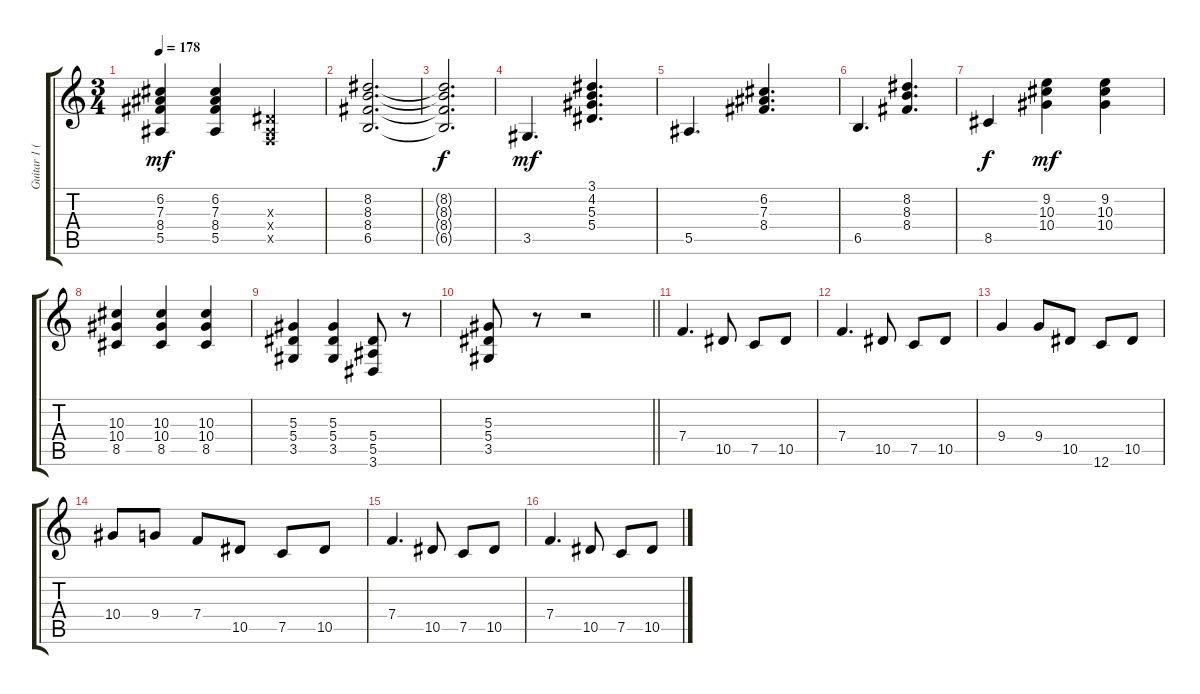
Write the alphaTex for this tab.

\track ("Guitar 1 (Lead)" "Guitar 1 (") {instrument distortionguitar}
\staff {score tabs}
\tuning (C4 G3 Eb3 Bb2 F2 C2) {hide}
\ts (3 4)
\tempo 178
\clef g2
\ks c
(6.2 7.3 8.4 5.5).4{dy mf} (6.2 7.3 8.4 5.5).4 (0.3{x} 0.4{x} 0.5{x}).4 |
(8.2 8.3 8.4 6.5).2{d} |
(8.2{t} 8.3{t} 8.4{t} 6.5{t}).2{d dy f} |
3.5.4{d dy mf} (3.1 4.2 5.3 5.4).4{d} |
5.5.4{d} (6.2 7.3 8.4).4{d} |
6.5.4{d} (8.2 8.3 8.4).4{d} |
8.5.4{dy f} (9.2 10.3 10.4).4{dy mf} (9.2 10.3 10.4).4 |
(10.3 10.4 8.5).4 (10.3 10.4 8.5).4 (10.3 10.4 8.5).4 |
(5.3 5.4 3.5).4 (5.3 5.4 3.5).4 (5.4 5.5 3.6).8 r.8 |
\barLineRight lightlight
(5.3 5.4 3.5).8 r.8 r.2 |
7.4.4{d volume 16 balance 8} 10.5.8 7.5.8 10.5.8 |
7.4.4{d} 10.5.8 7.5.8 10.5.8 |
9.4.4 9.4.8 10.5.8 12.6.8 10.5.8 |
10.4.8 9.4.8 7.4.8 10.5.8 7.5.8 10.5.8 |
7.4.4{d} 10.5.8 7.5.8 10.5.8 |
7.4.4{d} 10.5.8 7.5.8 10.5.8
